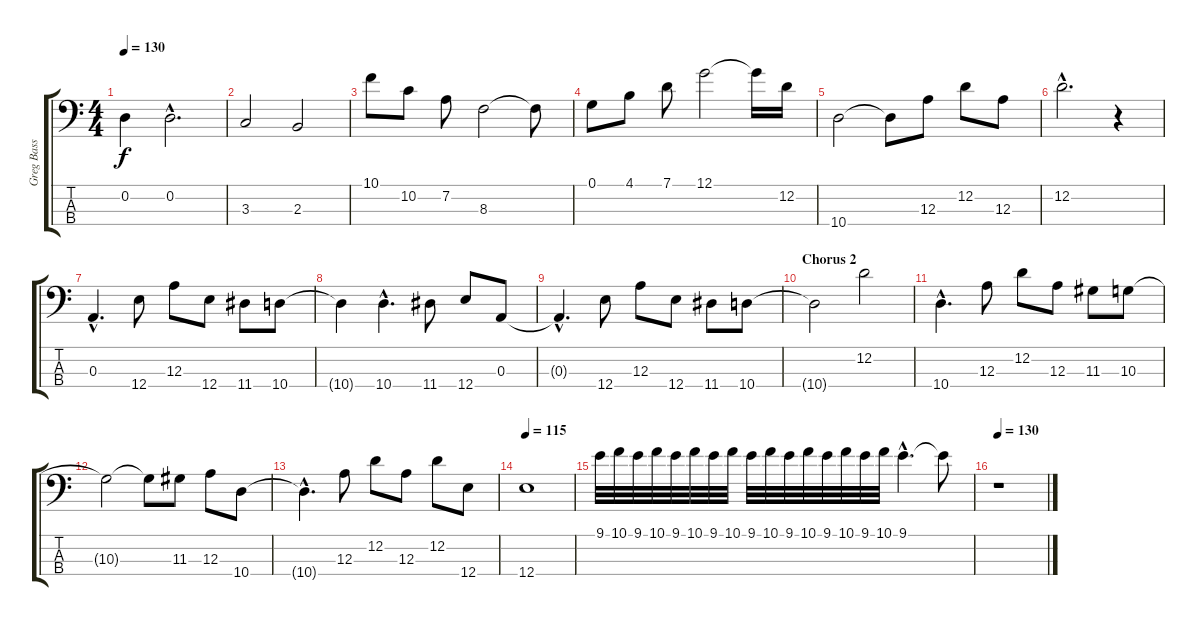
\track ("Greg Bass" "Greg Bass") {instrument electricbassfinger}
\staff {score tabs}
\tuning (G2 D2 A1 E1) {hide}
\ts (4 4)
\tempo 130
\clef f4
\ks c
0.2{t}.4{dy f} 0.2{hac}.2{d} |
3.3.2 2.3.2 |
10.1.8 10.2.8 7.2.8 8.3.2 8.3{t}.8 |
0.1.8 4.1.8 7.1.8 12.1.2 12.1{t}.16 12.2.16 |
10.4.2 10.4{t}.8 12.3.8 12.2.8 12.3.8 |
12.2{hac}.2{d} r.4 |
0.3{hac}.4{d} 12.4.8 12.3.8 12.4.8 11.4.8 10.4.8 |
10.4{t}.4 10.4{hac}.4{d} 11.4.8 12.4.8 0.3.8 |
0.3{hac t}.4{d} 12.4.8 12.3.8 12.4.8 11.4.8 10.4.8 |
\section ("" "Chorus 2")
10.4{t}.2 12.2.2 |
10.4{hac}.4{d} 12.3.8 12.2.8 12.3.8 11.3.8 10.3.8 |
10.3{t}.2 10.3{t}.8 11.3.8 12.3.8 10.4.8 |
10.4{hac t}.4{d} 12.3.8 12.2.8 12.3.8 12.2.8 12.4.8 |
\tempo 115
12.4.1 |
9.1.32 10.1.32 9.1.32 10.1.32 9.1.32 10.1.32 9.1.32 10.1.32 9.1.32 10.1.32 9.1.32 10.1.32 9.1.32 10.1.32 9.1.32 10.1.32 9.1{hac}.4{d} 9.1{t}.8 |
\tempo 130
r.1
